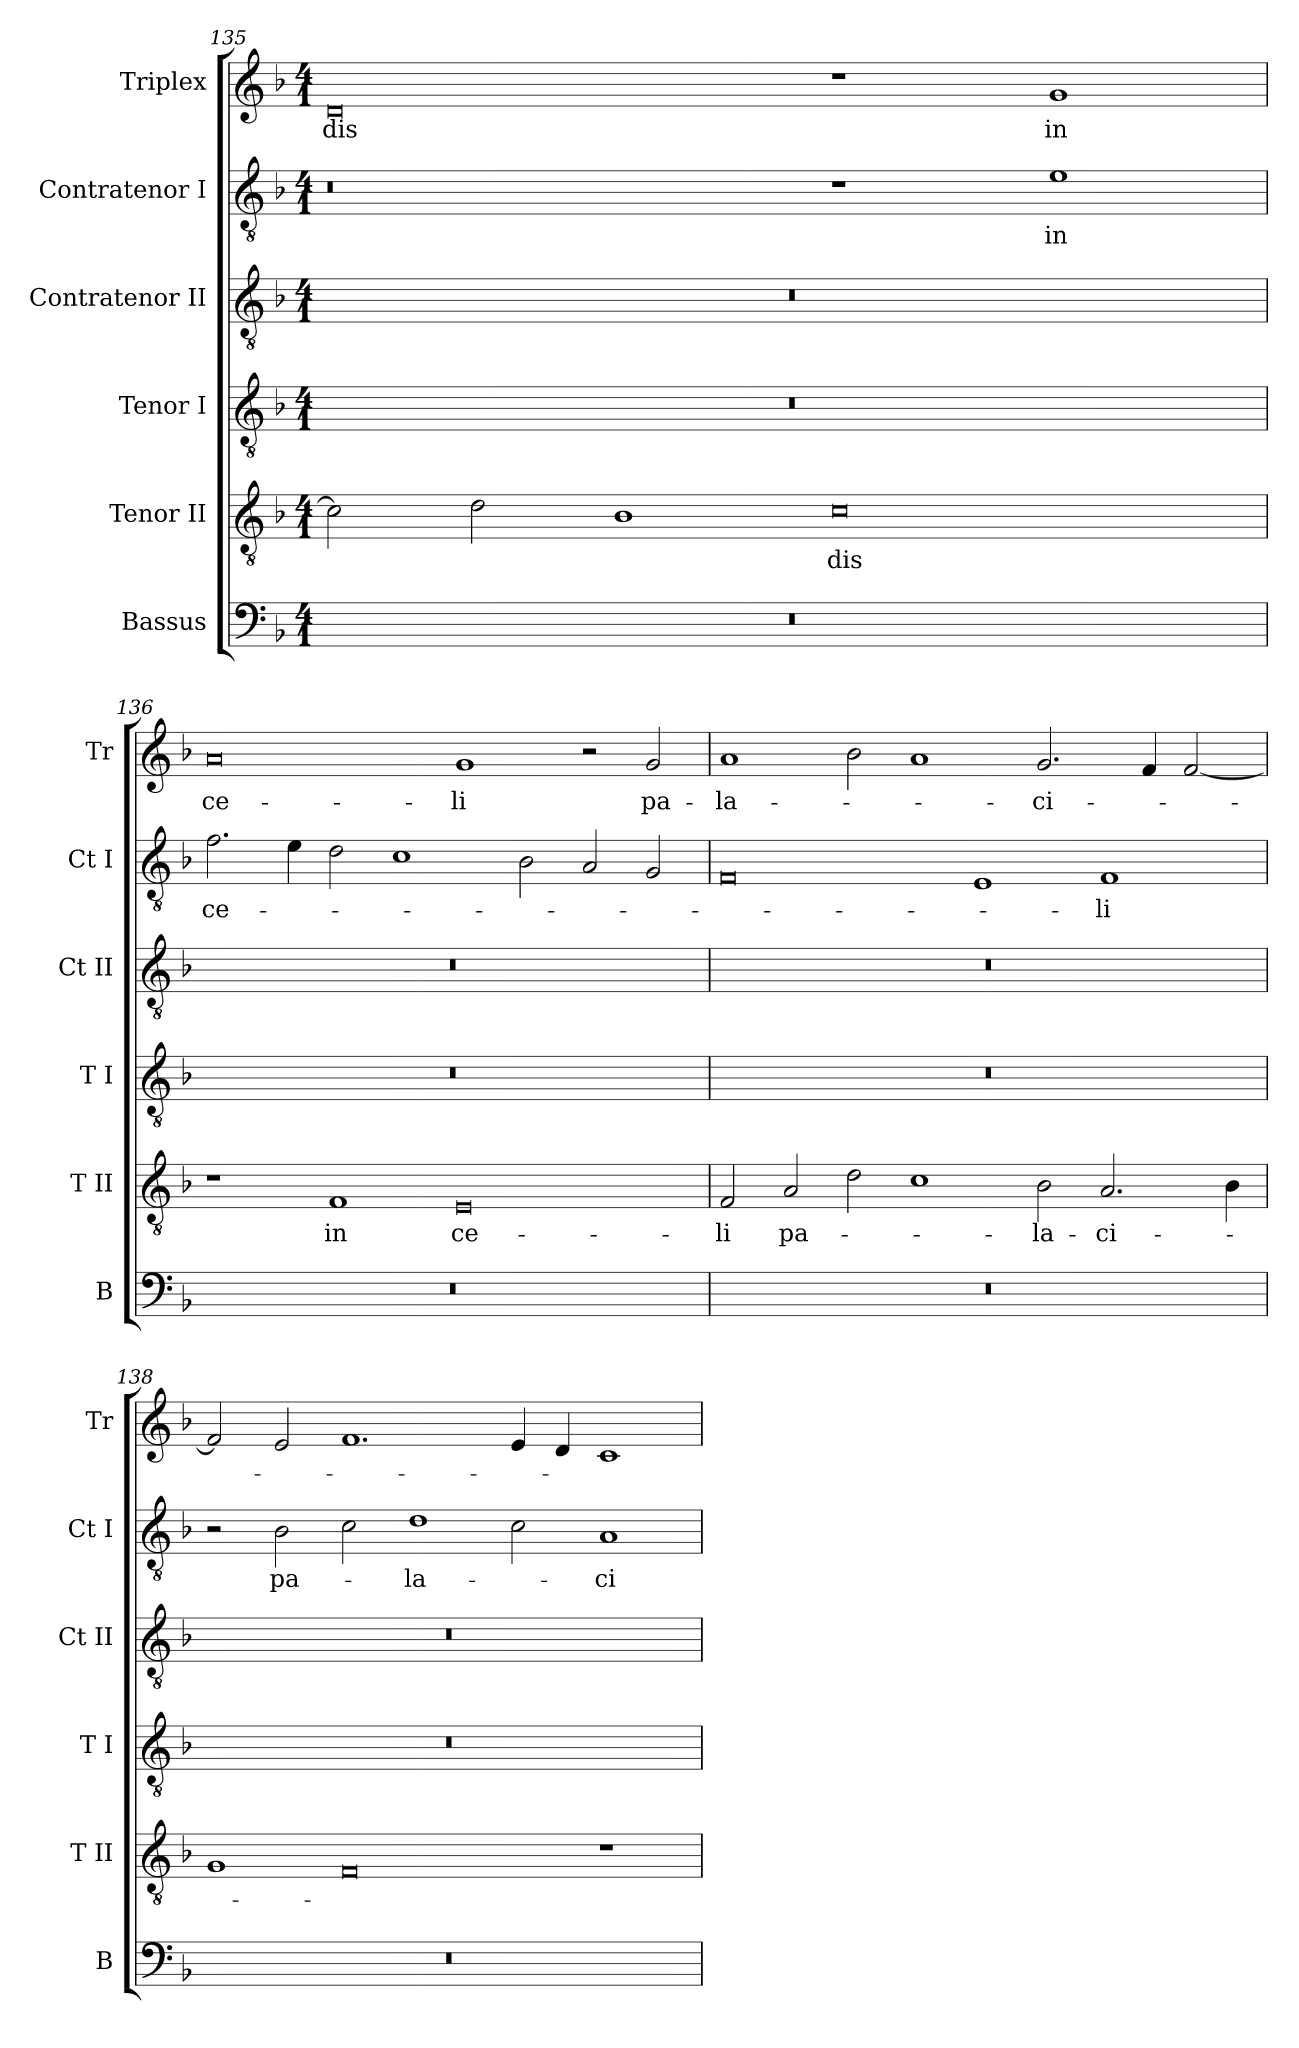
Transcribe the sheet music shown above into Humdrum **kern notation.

**kern	**kern	**text	**kern	**kern	**kern	**text	**kern	**text
*part6	*part5	*part5	*part4	*part3	*part2	*part2	*part1	*part1
*staff6	*staff5	*staff5	*staff4	*staff3	*staff2	*staff2	*staff1	*staff1
*I"Bassus	*I"Tenor II	*	*I"Tenor I	*I"Contratenor II	*I"Contratenor I	*	*I"Triplex	*
*I'B	*I'T II	*	*I'T I	*I'Ct II	*I'Ct I	*	*I'Tr	*
*clefF4	*clefGv2	*	*clefGv2	*clefGv2	*clefGv2	*	*clefG2	*
*	*ITrd7c12	*	*ITrd7c12	*ITrd7c12	*ITrd7c12	*	*	*
*k[b-]	*k[b-]	*	*k[b-]	*k[b-]	*k[b-]	*	*k[b-]	*
*F:	*F:	*	*F:	*F:	*F:	*	*F:	*
*M4/1	*M4/1	*	*M4/1	*M4/1	*M4/1	*	*M4/1	*
=135	=135	=135	=135	=135	=135	=135	=135	=135
!LO:N:vis=1	!	!	!LO:N:vis=1	!LO:N:vis=1	!	!	!	!
!	!	!	!	!	!	!	!	!LO:LY:b:color=#000000
00r	2Ci\]	.	00r	00r	0r	.	0di	-dis
.	2Di\	.	.	.	.	.	.	.
.	1BB-i	.	.	.	.	.	.	.
!	!	!LO:LY:b:color=#000000	!	!	!	!	!	!
.	0Ci	-dis	.	.	1r	.	1r	.
!	!	!	!	!	!	!LO:LY:b:color=#000000	!	!
!	!	!	!	!	!	!	!	!LO:LY:b:color=#000000
.	.	.	.	.	1Ei	in	1gi	in
=136`	=136`	=136`	=136`	=136`	=136`	=136`	=136`	=136`
!LO:N:vis=1	!	!	!LO:N:vis=1	!LO:N:vis=1	!	!	!	!
!	!	!	!	!	!	!LO:LY:b:color=#000000	!	!
!	!	!	!	!	!	!	!	!LO:LY:b:color=#000000
00r	1r	.	00r	00r	2.Fi\	ce-	0ai	ce-
.	.	.	.	.	4Ei\	.	.	.
!	!	!LO:LY:b:color=#000000	!	!	!	!	!	!
.	1FFi	in	.	.	2Di\	.	.	.
.	.	.	.	.	1Ci	.	.	.
!	!	!LO:LY:b:color=#000000	!	!	!	!	!	!
!	!	!	!	!	!	!	!	!LO:LY:b:color=#000000
.	0EEi	ce-	.	.	.	.	1gi	-li
.	.	.	.	.	2BB-i\	.	.	.
.	.	.	.	.	2AAi/	.	2r	.
!	!	!	!	!	!	!	!	!LO:LY:b:color=#000000
.	.	.	.	.	2GGi/	.	2gi/	pa-
!!LO:LB:g=z
=137`	=137`	=137`	=137`	=137`	=137`	=137`	=137`	=137`
!LO:N:vis=1	!	!	!	!	!	!	!	!
!	!	!LO:LY:b:color=#000000	!LO:N:vis=1	!LO:N:vis=1	!	!	!	!
!	!	!	!	!	!	!	!	!LO:LY:b:color=#000000
00r	2FFi/	-li	00r	00r	0FFi	.	1ai	-la-
!	!	!LO:LY:b:color=#000000	!	!	!	!	!	!
.	2AAi/	pa-	.	.	.	.	.	.
.	2Di\	.	.	.	.	.	2b-i\	.
.	1Ci	.	.	.	.	.	1ai	.
.	.	.	.	.	1EEi	.	.	.
!	!	!LO:LY:b:color=#000000	!	!	!	!	!	!
!	!	!	!	!	!	!	!	!LO:LY:b:color=#000000
.	2BB-i\	-la-	.	.	.	.	2.gi/	-ci-
!	!	!LO:LY:b:color=#000000	!	!	!	!	!	!
!	!	!	!	!	!	!LO:LY:b:color=#000000	!	!
.	2.AAi/	-ci-	.	.	1FFi	-li	.	.
.	.	.	.	.	.	.	4fi/	.
.	.	.	.	.	.	.	[<2fi/	.
.	4BB-i\	.	.	.	.	.	.	.
=138`	=138`	=138`	=138`	=138`	=138`	=138`	=138`	=138`
!LO:N:vis=1	!	!	!LO:N:vis=1	!LO:N:vis=1	!	!	!	!
00r	1GGi	.	00r	00r	2r	.	2fi/]	.
!	!	!	!	!	!	!LO:LY:b:color=#000000	!	!
.	.	.	.	.	2BB-i\	pa-	2ei/	.
.	0FFi	.	.	.	2Ci\	.	1.fi	.
!	!	!	!	!	!	!LO:LY:b:color=#000000	!	!
.	.	.	.	.	1Di	-la-	.	.
.	.	.	.	.	2Ci\	.	4ei/	.
.	.	.	.	.	.	.	4di/	.
!	!	!	!	!	!	!LO:LY:b:color=#000000	!	!
.	1r	.	.	.	1AAi	-ci-	1ci	.
=`	=`	=`	=`	=`	=`	=`	=`	=`
*-	*-	*-	*-	*-	*-	*-	*-	*-
